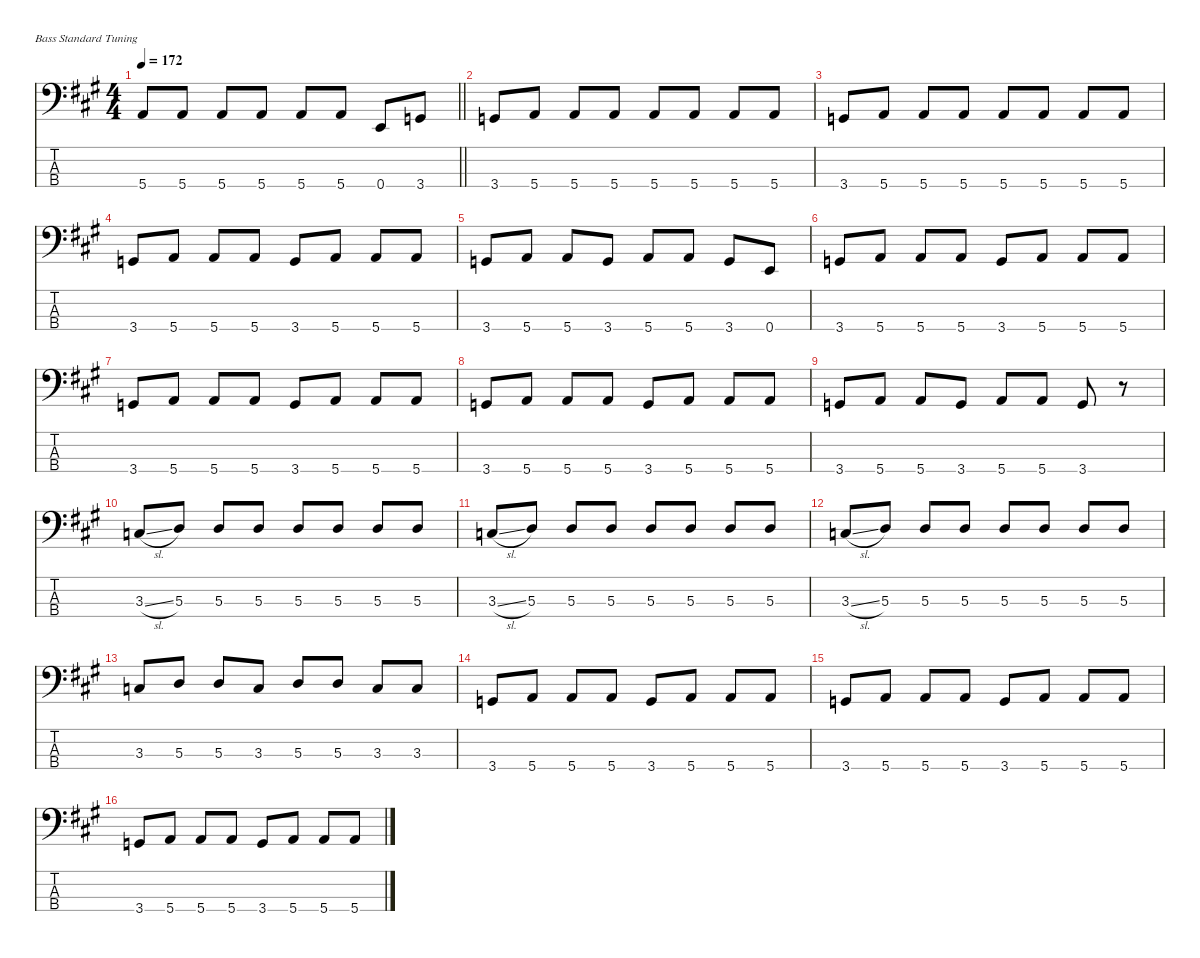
\defaultSystemsLayout 4
\hideDynamics
\bracketExtendMode nobrackets
\singleTrackTrackNamePolicy hidden
\multiTrackTrackNamePolicy hidden
\firstSystemTrackNameMode fullname
\firstSystemTrackNameOrientation horizontal
\otherSystemsTrackNameOrientation horizontal
\track ("Bass" "el.bs.") {instrument electricbasspick}
\staff {score tabs}
\tuning (G2 D2 A1 E1)
\ts (4 4)
\tempo 172
\clef f4
\barLineRight lightlight
\ks a
5.4{acc forcenatural}.8{dy f beam Up} 5.4{acc forcenatural}.8{beam Up} 5.4{acc forcenatural}.8{beam Up} 5.4{acc forcenatural}.8{beam Up} 5.4{acc forcenatural}.8{beam Up} 5.4{acc forcenatural}.8{beam Up} 0.4{acc forcenatural}.8{beam Up} 3.4{acc forcenatural}.8{beam Up} |
3.4{acc forcenatural}.8{beam Up} 5.4{acc forcenatural}.8{beam Up} 5.4{acc forcenatural}.8{beam Up} 5.4{acc forcenatural}.8{beam Up} 5.4{acc forcenatural}.8{beam Up} 5.4{acc forcenatural}.8{beam Up} 5.4{acc forcenatural}.8{beam Up} 5.4{acc forcenatural}.8{beam Up} |
3.4{acc forcenatural}.8{beam Up} 5.4{acc forcenatural}.8{beam Up} 5.4{acc forcenatural}.8{beam Up} 5.4{acc forcenatural}.8{beam Up} 5.4{acc forcenatural}.8{beam Up} 5.4{acc forcenatural}.8{beam Up} 5.4{acc forcenatural}.8{beam Up} 5.4{acc forcenatural}.8{beam Up} |
3.4{acc forcenatural}.8{beam Up} 5.4{acc forcenatural}.8{beam Up} 5.4{acc forcenatural}.8{beam Up} 5.4{acc forcenatural}.8{beam Up} 3.4{acc forcenatural}.8{beam Up} 5.4{acc forcenatural}.8{beam Up} 5.4{acc forcenatural}.8{beam Up} 5.4{acc forcenatural}.8{beam Up} |
3.4{acc forcenatural}.8{beam Up} 5.4{acc forcenatural}.8{beam Up} 5.4{acc forcenatural}.8{beam Up} 3.4{acc forcenatural}.8{beam Up} 5.4{acc forcenatural}.8{beam Up} 5.4{acc forcenatural}.8{beam Up} 3.4{acc forcenatural}.8{beam Up} 0.4{acc forcenatural}.8{beam Up} |
3.4{acc forcenatural}.8{beam Up} 5.4{acc forcenatural}.8{beam Up} 5.4{acc forcenatural}.8{beam Up} 5.4{acc forcenatural}.8{beam Up} 3.4{acc forcenatural}.8{beam Up} 5.4{acc forcenatural}.8{beam Up} 5.4{acc forcenatural}.8{beam Up} 5.4{acc forcenatural}.8{beam Up} |
3.4{acc forcenatural}.8{beam Up} 5.4{acc forcenatural}.8{beam Up} 5.4{acc forcenatural}.8{beam Up} 5.4{acc forcenatural}.8{beam Up} 3.4{acc forcenatural}.8{beam Up} 5.4{acc forcenatural}.8{beam Up} 5.4{acc forcenatural}.8{beam Up} 5.4{acc forcenatural}.8{beam Up} |
3.4{acc forcenatural}.8{beam Up} 5.4{acc forcenatural}.8{beam Up} 5.4{acc forcenatural}.8{beam Up} 5.4{acc forcenatural}.8{beam Up} 3.4{acc forcenatural}.8{beam Up} 5.4{acc forcenatural}.8{beam Up} 5.4{acc forcenatural}.8{beam Up} 5.4{acc forcenatural}.8{beam Up} |
3.4{acc forcenatural}.8{beam Up} 5.4{acc forcenatural}.8{beam Up} 5.4{acc forcenatural}.8{beam Up} 3.4{acc forcenatural}.8{beam Up} 5.4{acc forcenatural}.8{beam Up} 5.4{acc forcenatural}.8{beam Up} 3.4{acc forcenatural}.8{beam Up} r.8{beam Up} |
3.3{sl acc forcenatural}.8{beam Up} 5.3{acc forcenatural}.8{beam Up} 5.3{acc forcenatural}.8{beam Up} 5.3{acc forcenatural}.8{beam Up} 5.3{acc forcenatural}.8{beam Up} 5.3{acc forcenatural}.8{beam Up} 5.3{acc forcenatural}.8{beam Up} 5.3{acc forcenatural}.8{beam Up} |
3.3{sl acc forcenatural}.8{beam Up} 5.3{acc forcenatural}.8{beam Up} 5.3{acc forcenatural}.8{beam Up} 5.3{acc forcenatural}.8{beam Up} 5.3{acc forcenatural}.8{beam Up} 5.3{acc forcenatural}.8{beam Up} 5.3{acc forcenatural}.8{beam Up} 5.3{acc forcenatural}.8{beam Up} |
3.3{sl acc forcenatural}.8{beam Up} 5.3{acc forcenatural}.8{beam Up} 5.3{acc forcenatural}.8{beam Up} 5.3{acc forcenatural}.8{beam Up} 5.3{acc forcenatural}.8{beam Up} 5.3{acc forcenatural}.8{beam Up} 5.3{acc forcenatural}.8{beam Up} 5.3{acc forcenatural}.8{beam Up} |
3.3{acc forcenatural}.8{beam Up} 5.3{acc forcenatural}.8{beam Up} 5.3{acc forcenatural}.8{beam Up} 3.3{acc forcenatural}.8{beam Up} 5.3{acc forcenatural}.8{beam Up} 5.3{acc forcenatural}.8{beam Up} 3.3{acc forcenatural}.8{beam Up} 3.3{acc forcenatural}.8{beam Up} |
3.4{acc forcenatural}.8{beam Up} 5.4{acc forcenatural}.8{beam Up} 5.4{acc forcenatural}.8{beam Up} 5.4{acc forcenatural}.8{beam Up} 3.4{acc forcenatural}.8{beam Up} 5.4{acc forcenatural}.8{beam Up} 5.4{acc forcenatural}.8{beam Up} 5.4{acc forcenatural}.8{beam Up} |
3.4{acc forcenatural}.8{beam Up} 5.4{acc forcenatural}.8{beam Up} 5.4{acc forcenatural}.8{beam Up} 5.4{acc forcenatural}.8{beam Up} 3.4{acc forcenatural}.8{beam Up} 5.4{acc forcenatural}.8{beam Up} 5.4{acc forcenatural}.8{beam Up} 5.4{acc forcenatural}.8{beam Up} |
3.4{acc forcenatural}.8{beam Up} 5.4{acc forcenatural}.8{beam Up} 5.4{acc forcenatural}.8{beam Up} 5.4{acc forcenatural}.8{beam Up} 3.4{acc forcenatural}.8{beam Up} 5.4{acc forcenatural}.8{beam Up} 5.4{acc forcenatural}.8{beam Up} 5.4{acc forcenatural}.8{beam Up}
